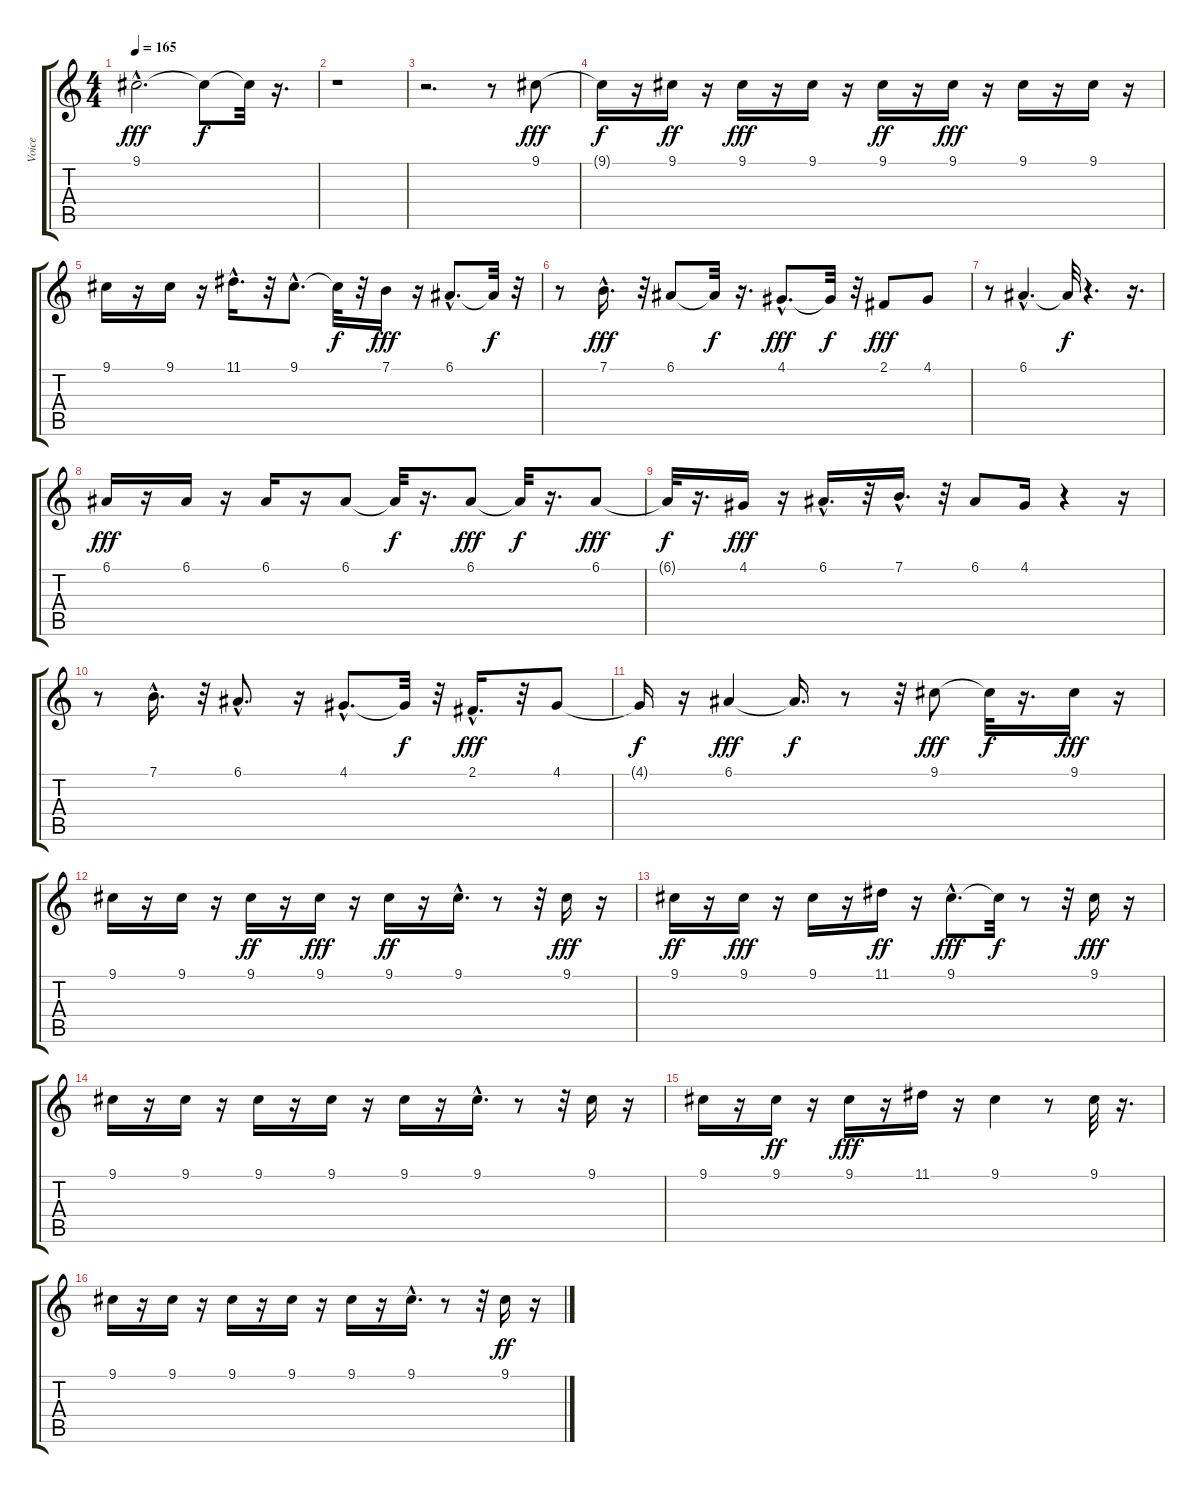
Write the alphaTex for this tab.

\track ("Voice" "Voice") {instrument clavinet}
\staff {score tabs}
\tuning (E4 B3 G3 D3 A2 E2) {hide}
\ts (4 4)
\tempo 165
\clef g2
\ks c
9.1{hac}.2{d dy fff} 9.1{t}.8{dy f} 9.1{t}.32 r.16{d} |
r.1 |
r.2{d} r.8 9.1.8{dy fff} |
9.1{t}.16{dy f} r.16 9.1.16{dy ff} r.16 9.1.16{dy fff} r.16 9.1.16 r.16 9.1.16{dy ff} r.16 9.1.16{dy fff} r.16 9.1.16 r.16 9.1.16 r.16 |
9.1.16 r.16 9.1.16 r.16 11.1{hac}.16{d} r.32 9.1{hac}.8{d} 9.1{t}.32{dy f} r.32 7.1.16{dy fff} r.16 6.1{hac}.8{d} 6.1{t}.32{dy f} r.32 |
r.8 7.1{hac}.16{d dy fff} r.32 6.1.8 6.1{t}.32{dy f} r.16{d} 4.1{hac}.8{d dy fff} 4.1{t}.32{dy f} r.32 2.1.8{dy fff} 4.1.8 |
r.8 6.1{hac}.4{d} 6.1{t}.32{dy f} r.4{d} r.16{d} |
6.1.16{dy fff} r.16 6.1.16 r.16 6.1.16 r.16 6.1.8 6.1{t}.32{dy f} r.16{d} 6.1.8{dy fff} 6.1{t}.32{dy f} r.16{d} 6.1.8{dy fff} |
6.1{t}.32{dy f} r.16{d} 4.1.16{dy fff} r.16 6.1{hac}.16{d} r.32 7.1{hac}.16{d} r.32 6.1.8 4.1.16 r.4 r.16 |
r.8 7.1{hac}.16{d} r.32 6.1{hac}.8{d} r.16 4.1{hac}.8{d} 4.1{t}.32{dy f} r.32 2.1{hac}.16{d dy fff} r.32 4.1.8 |
4.1{t}.16{dy f} r.16 6.1.4{dy fff} 6.1{t}.16{d dy f} r.8 r.32 9.1.8{dy fff} 9.1{t}.32{dy f} r.16{d} 9.1.16{dy fff} r.16 |
9.1.16 r.16 9.1.16 r.16 9.1.16{dy ff} r.16 9.1.16{dy fff} r.16 9.1.16{dy ff} r.16 9.1{hac}.16{d} r.8 r.32 9.1.16{dy fff} r.16 |
9.1.16{dy ff} r.16 9.1.16{dy fff} r.16 9.1.16 r.16 11.1.16{dy ff} r.16 9.1{hac}.8{d dy fff} 9.1{t}.32{dy f} r.8 r.32 9.1.16{dy fff} r.16 |
9.1.16 r.16 9.1.16 r.16 9.1.16 r.16 9.1.16 r.16 9.1.16 r.16 9.1{hac}.16{d} r.8 r.32 9.1.16 r.16 |
9.1.16 r.16 9.1.16{dy ff} r.16 9.1.16{dy fff} r.16 11.1.16 r.16 9.1.4 r.8 9.1.32 r.16{d} |
9.1.16 r.16 9.1.16 r.16 9.1.16 r.16 9.1.16 r.16 9.1.16 r.16 9.1{hac}.16{d} r.8 r.32 9.1.16{dy ff} r.16
